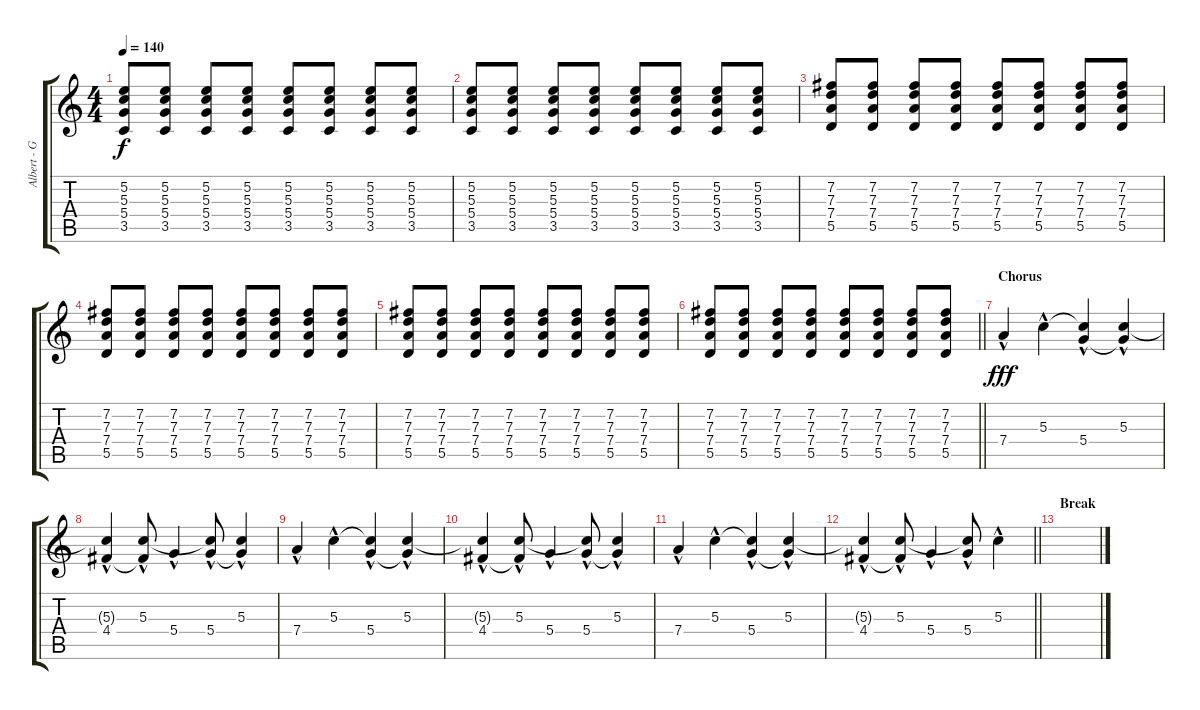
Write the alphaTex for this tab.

\track ("Albert - Guitar RSE" "Albert - G") {instrument overdrivenguitar}
\staff {score tabs}
\tuning (E4 B3 G3 D3 A2 E2) {hide}
\ts (4 4)
\tempo 140
\clef g2
\ks c
(5.2 5.3 5.4 3.5).8{dy f} (5.2 5.3 5.4 3.5).8 (5.2 5.3 5.4 3.5).8 (5.2 5.3 5.4 3.5).8 (5.2 5.3 5.4 3.5).8 (5.2 5.3 5.4 3.5).8 (5.2 5.3 5.4 3.5).8 (5.2 5.3 5.4 3.5).8 |
(5.2 5.3 5.4 3.5).8 (5.2 5.3 5.4 3.5).8 (5.2 5.3 5.4 3.5).8 (5.2 5.3 5.4 3.5).8 (5.2 5.3 5.4 3.5).8 (5.2 5.3 5.4 3.5).8 (5.2 5.3 5.4 3.5).8 (5.2 5.3 5.4 3.5).8 |
(7.2 7.3 7.4 5.5).8 (7.2 7.3 7.4 5.5).8 (7.2 7.3 7.4 5.5).8 (7.2 7.3 7.4 5.5).8 (7.2 7.3 7.4 5.5).8 (7.2 7.3 7.4 5.5).8 (7.2 7.3 7.4 5.5).8 (7.2 7.3 7.4 5.5).8 |
(7.2 7.3 7.4 5.5).8 (7.2 7.3 7.4 5.5).8 (7.2 7.3 7.4 5.5).8 (7.2 7.3 7.4 5.5).8 (7.2 7.3 7.4 5.5).8 (7.2 7.3 7.4 5.5).8 (7.2 7.3 7.4 5.5).8 (7.2 7.3 7.4 5.5).8 |
(7.2 7.3 7.4 5.5).8 (7.2 7.3 7.4 5.5).8 (7.2 7.3 7.4 5.5).8 (7.2 7.3 7.4 5.5).8 (7.2 7.3 7.4 5.5).8 (7.2 7.3 7.4 5.5).8 (7.2 7.3 7.4 5.5).8 (7.2 7.3 7.4 5.5).8 |
\barLineRight lightlight
(7.2 7.3 7.4 5.5).8 (7.2 7.3 7.4 5.5).8 (7.2 7.3 7.4 5.5).8 (7.2 7.3 7.4 5.5).8 (7.2 7.3 7.4 5.5).8 (7.2 7.3 7.4 5.5).8 (7.2 7.3 7.4 5.5).8 (7.2 7.3 7.4 5.5).8 |
\section ("" "Chorus")
7.4{hac}.4{dy fff} 5.3{hac}.4 (5.3{t} 5.4{hac}).4 (5.3{hac} 5.4{t}).4 |
(5.3{t} 4.4{hac}).4 (5.3{hac} 4.4{t}).8 5.4{hac}.4 (5.3{t} 5.4{hac}).8 (5.3{hac} 5.4{t}).4 |
7.4{hac}.4 5.3{hac}.4 (5.3{t} 5.4{hac}).4 (5.3{hac} 5.4{t}).4 |
(5.3{t} 4.4{hac}).4 (5.3{hac} 4.4{t}).8 5.4{hac}.4 (5.3{t} 5.4{hac}).8 (5.3{hac} 5.4{t}).4 |
7.4{hac}.4 5.3{hac}.4 (5.3{t} 5.4{hac}).4 (5.3{hac} 5.4{t}).4 |
\barLineRight lightlight
(5.3{t} 4.4{hac}).4 (5.3{hac} 4.4{t}).8 5.4{hac}.4 (5.3{t} 5.4{hac}).8 5.3{hac}.4 |
\section ("" "Break")
